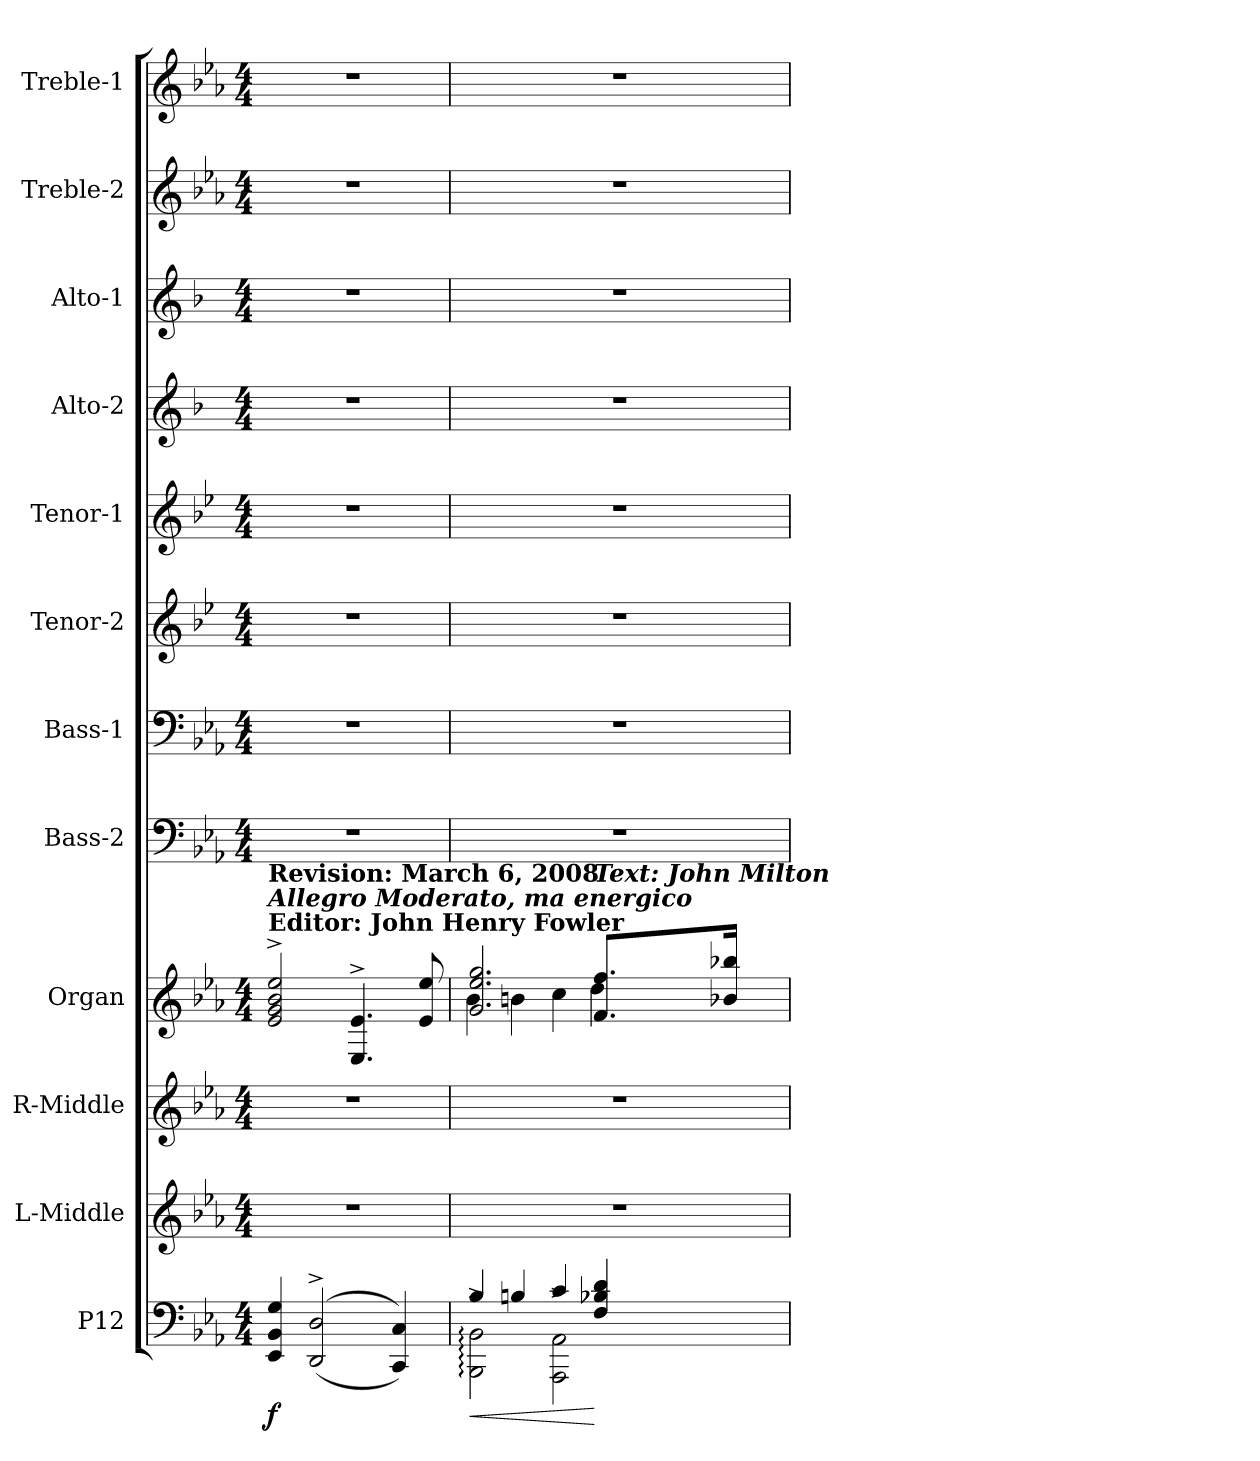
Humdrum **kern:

**kern	**dynam	**kern	**kern	**kern	**kern	**kern	**kern	**kern	**kern	**kern	**kern	**kern
*part12	*part12	*part11	*part10	*part9	*part8	*part7	*part6	*part5	*part4	*part3	*part2	*part1
*staff12	*staff12	*staff11	*staff10	*staff9	*staff8	*staff7	*staff6	*staff5	*staff4	*staff3	*staff2	*staff1
*I"P12	*	*I"L-Middle	*I"R-Middle	*I"Organ	*I"Bass-2	*I"Bass-1	*I"Tenor-2	*I"Tenor-1	*I"Alto-2	*I"Alto-1	*I"Treble-2	*I"Treble-1
*	*	*I'L-M	*	*	*I'B2:	*I'B:	*I'T2:	*I'T:	*I'A2:	*I'A:	*	*
!!LO:PB:g=z
*clefF4	*	*clefG2	*clefG2	*clefG2	*clefF4	*clefF4	*clefG2	*clefG2	*clefG2	*clefG2	*clefG2	*clefG2
*	*	*	*	*	*	*	*ITrd4c7	*ITrd4c7	*ITrd1c2	*ITrd1c2	*ITrd-7c-12	*ITrd-7c-12
*k[b-e-a-]	*	*k[b-e-a-]	*k[b-e-a-]	*k[b-e-a-]	*k[b-e-a-]	*k[b-e-a-]	*k[b-e-a-]	*k[b-e-a-]	*k[b-e-a-]	*k[b-e-a-]	*k[b-e-a-]	*k[b-e-a-]
*E-:	*	*E-:	*E-:	*E-:	*E-:	*E-:	*E-:	*E-:	*E-:	*E-:	*E-:	*E-:
*M4/4	*	*M4/4	*M4/4	*M4/4	*M4/4	*M4/4	*M4/4	*M4/4	*M4/4	*M4/4	*M4/4	*M4/4
*MM120	*	*MM120	*MM120	*MM120	*MM120	*MM120	*MM120	*MM120	*MM120	*MM120	*MM120	*MM120
=1	=1	=1	=1	=1	=1	=1	=1	=1	=1	=1	=1	=1
*^	*	*	*	*^	*	*	*	*	*	*	*	*
!	!	!	!	!	!LO:TX:a:B:t=Editor&colon; John Henry Fowler	!	!	!	!	!	!	!	!	!
!	!	!	!	!	!LO:TX:a:Bi:t=Allegro  Moderato,  ma  energico	!	!	!	!	!	!	!	!	!
!	!	!	!	!	!LO:TX:a:B:t=Revision&colon;  March  6,  2008	!	!	!	!	!	!	!	!	!
4EE-i/ 4BB-i 4Gi	1ryy	f	1r	1r	2e-i/^ 2gi^ 2b-i^ 2ee-i^	1ryy	1r	1r	1r	1r	1r	1r	1r	1r
((2DDi/^ 2Di^	.	.	.	.	.	.	.	.	.	.	.	.	.	.
.	.	.	.	.	4.E-i/^ 4.e-i^	.	.	.	.	.	.	.	.	.
4CCi/ 4Ci))	.	.	.	.	.	.	.	.	.	.	.	.	.	.
.	.	.	.	.	8e-i/ 8ee-i	.	.	.	.	.	.	.	.	.
=2	=2	=2	=2	=2	=2	=2	=2	=2	=2	=2	=2	=2	=2	=2
!	!	!LO:HP:b	!	!	!	!	!	!	!	!	!	!	!	!
2BBB-i\:^ 2BB-i:^	4B-i/	<	1r	1r	2.gi/ 2.ee-i 2.ggi	4b-i\	1r	1r	1r	1r	1r	1r	1r	1r
.	4Bni/	.	.	.	.	4bni\	.	.	.	.	.	.	.	.
2AAA-i\^ 2AA-i^	4ci/	.	.	.	.	4cci\	.	.	.	.	.	.	.	.
!	!	!	!	!	!LO:TX:a:Bi:t=Text&colon;  John Milton	!	!	!	!	!	!	!	!	!
.	4Fi/ 4B-Xi 4di	[	.	.	8.fi/ 8.ffiL	4ddi\	.	.	.	.	.	.	.	.
.	.	.	.	.	16b-Xi/ 16bb-XiJk	.	.	.	.	.	.	.	.	.
*v	*v	*	*	*	*v	*v	*	*	*	*	*	*	*	*
=	=	=	=	=	=	=	=	=	=	=	=	=
*-	*-	*-	*-	*-	*-	*-	*-	*-	*-	*-	*-	*-
